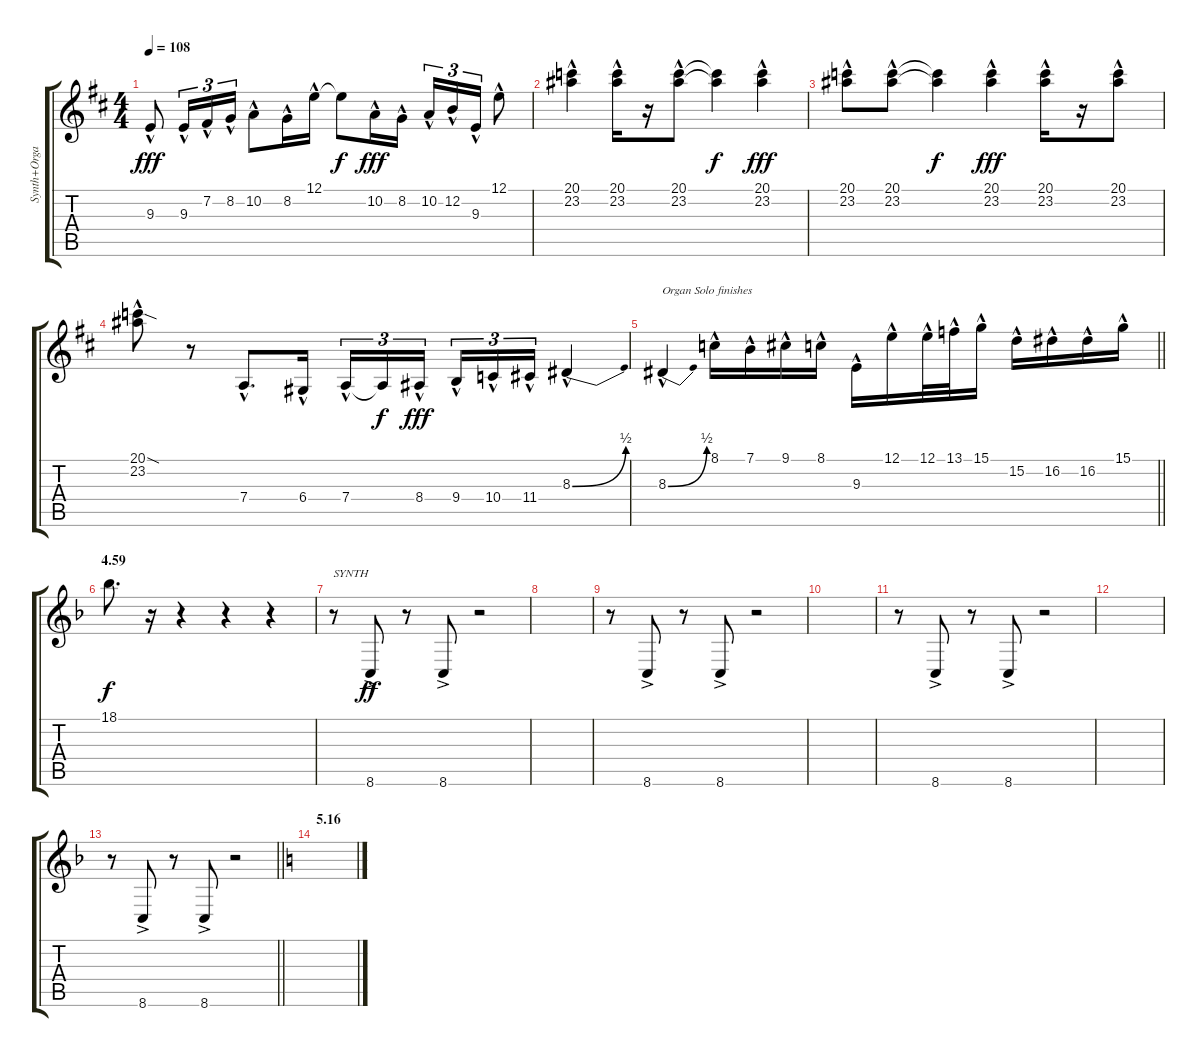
\track ("Synth+Organ" "Synth+Orga") {instrument lead2sawtooth}
\staff {score tabs}
\tuning (E4 B3 G3 D3 A2 E2) {hide}
\ts (4 4)
\tempo 108
\clef g2
\ks d
9.3{hac}.8{dy fff} 9.3{hac}.16{tu (3 2)} 7.2{hac}.16{tu (3 2)} 8.2{hac}.16{tu (3 2)} 10.2{hac}.8 8.2{hac}.16 12.1{hac}.16 12.1{t}.8{dy f} 10.2{hac}.16{dy fff} 8.2{hac}.16 10.2{hac}.16{tu (3 2)} 12.2{hac}.16{tu (3 2)} 9.3{hac}.16{tu (3 2)} 12.1{hac}.8 |
(20.1{hac} 23.2).4 (20.1{hac} 23.2).16 r.16 (20.1{hac} 23.2).8 (20.1{t} 23.2{t}).4{dy f} (20.1{hac} 23.2).4{dy fff} |
(20.1{hac} 23.2).8 (20.1{hac} 23.2).8 (20.1{t} 23.2{t}).4{dy f} (20.1{hac} 23.2).4{dy fff} (20.1{hac} 23.2).16 r.16 (20.1{hac} 23.2).8 |
(20.1{sod hac} 23.2).8 r.8 7.4{hac}.8{d} 6.4{hac}.16 7.4{hac}.16{tu (3 2)} 7.4{t}.16{tu (3 2) dy f} 8.4{hac}.16{tu (3 2) dy fff beam splitsecondary} 9.4{hac}.16{tu (3 2)} 10.4{hac}.16{tu (3 2)} 11.4{hac}.16{tu (3 2)} 8.3{be (bend 0 0 60 2) hac}.4 |
\barLineRight lightlight
8.3{be (bend 0 0 60 2) hac}.4{txt "Organ Solo finishes"} 8.1{hac}.16 7.1{hac}.16 9.1{hac}.16 8.1{hac}.16 9.3{hac}.16 12.1{hac}.16 12.1{hac}.32 13.1{hac}.32 15.1{hac}.16 15.2{hac}.16 16.2{hac}.16 16.2{hac}.16 15.1{hac}.16 |
\section ("" "4.59")
\ks f
18.1.8{d dy f} r.16 r.4 r.4 r.4 |
r.8{txt "SYNTH" instrument lead2sawtooth} 8.6{ac}.8{dy ff} r.8 8.6{ac}.8 r.2 |
|
r.8 8.6{ac}.8 r.8 8.6{ac}.8 r.2 |
|
r.8 8.6{ac}.8 r.8 8.6{ac}.8 r.2 |
|
\barLineRight lightlight
r.8 8.6{ac}.8 r.8 8.6{ac}.8 r.2 |
\section ("" "5.16")
\ks c
